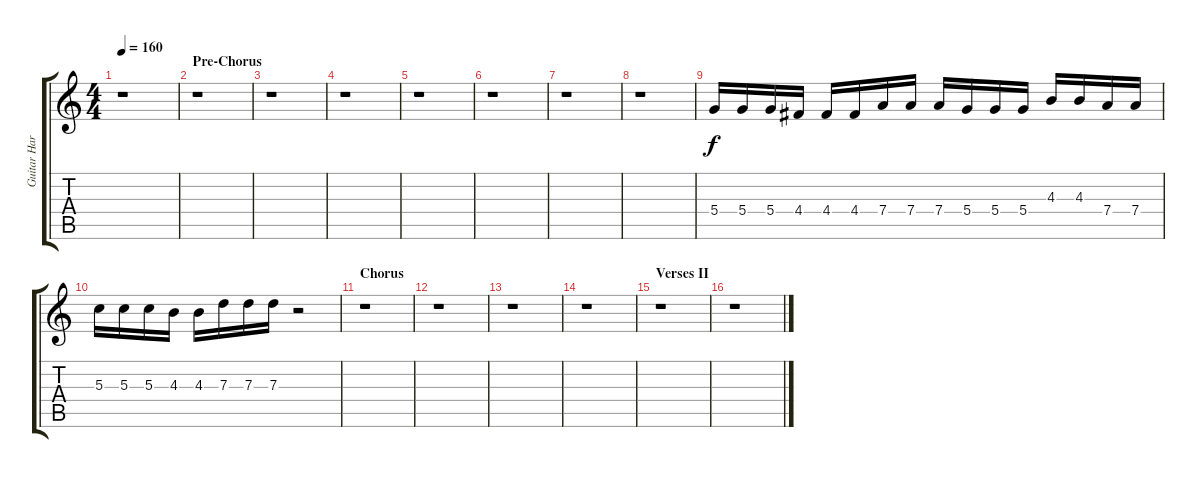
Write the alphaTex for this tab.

\track ("Guitar Harmony" "Guitar Har") {instrument overdrivenguitar}
\staff {score tabs}
\tuning (E4 B3 G3 D3 A2 E2) {hide}
\ts (4 4)
\tempo 160
\clef g2
\ks c
r.1{dy f} |
\section ("" "Pre-Chorus")
r.1 |
r.1 |
r.1 |
r.1 |
r.1 |
r.1 |
r.1 |
5.4.16 5.4.16 5.4.16 4.4.16 4.4.16 4.4.16 7.4.16 7.4.16 7.4.16 5.4.16 5.4.16 5.4.16 4.3.16 4.3.16 7.4.16 7.4.16 |
5.3.16 5.3.16 5.3.16 4.3.16 4.3.16 7.3.16 7.3.16 7.3.16 r.2 |
\section ("" "Chorus")
r.1 |
r.1 |
r.1 |
r.1 |
\section ("" "Verses II")
r.1 |
r.1
